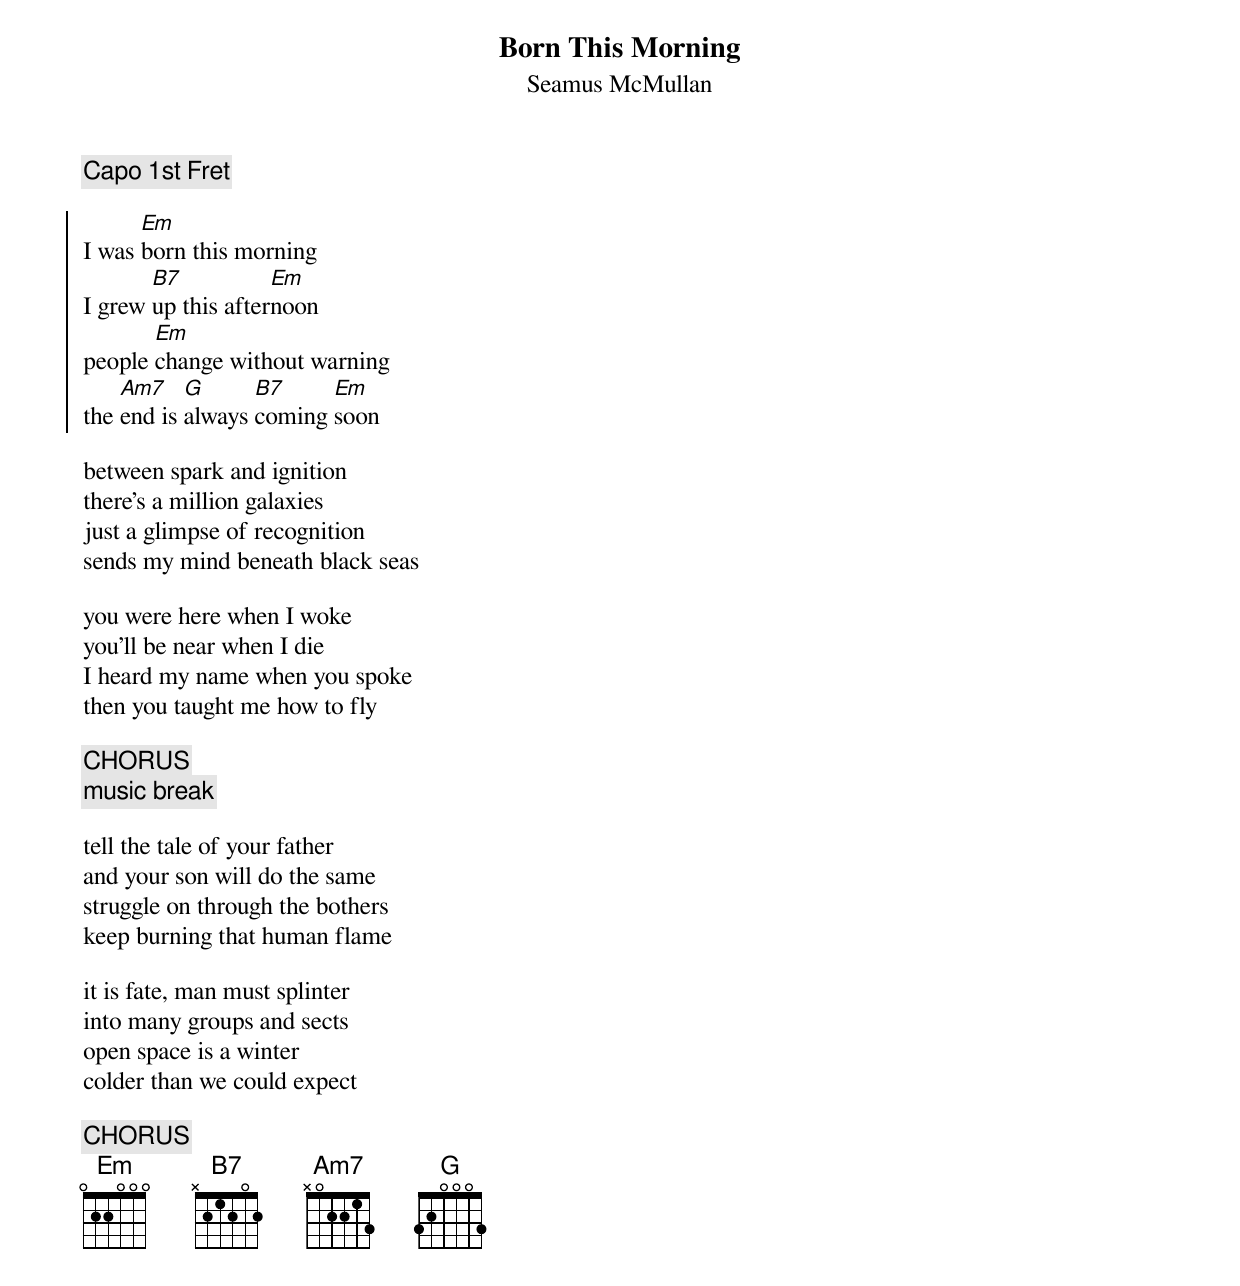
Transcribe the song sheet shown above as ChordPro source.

{t: Born This Morning}
{st: Seamus McMullan}

{c: Capo 1st Fret}

{soc}
I was [Em]born this morning
I grew [B7]up this after[Em]noon
people [Em]change without warning
the [Am7]end is [G]always [B7]coming [Em]soon
{eoc}

between spark and ignition
there's a million galaxies
just a glimpse of recognition
sends my mind beneath black seas

you were here when I woke
you'll be near when I die
I heard my name when you spoke
then you taught me how to fly

{c: CHORUS}
{c: music break}

tell the tale of your father
and your son will do the same
struggle on through the bothers
keep burning that human flame

it is fate, man must splinter
into many groups and sects
open space is a winter
colder than we could expect

{c: CHORUS}
